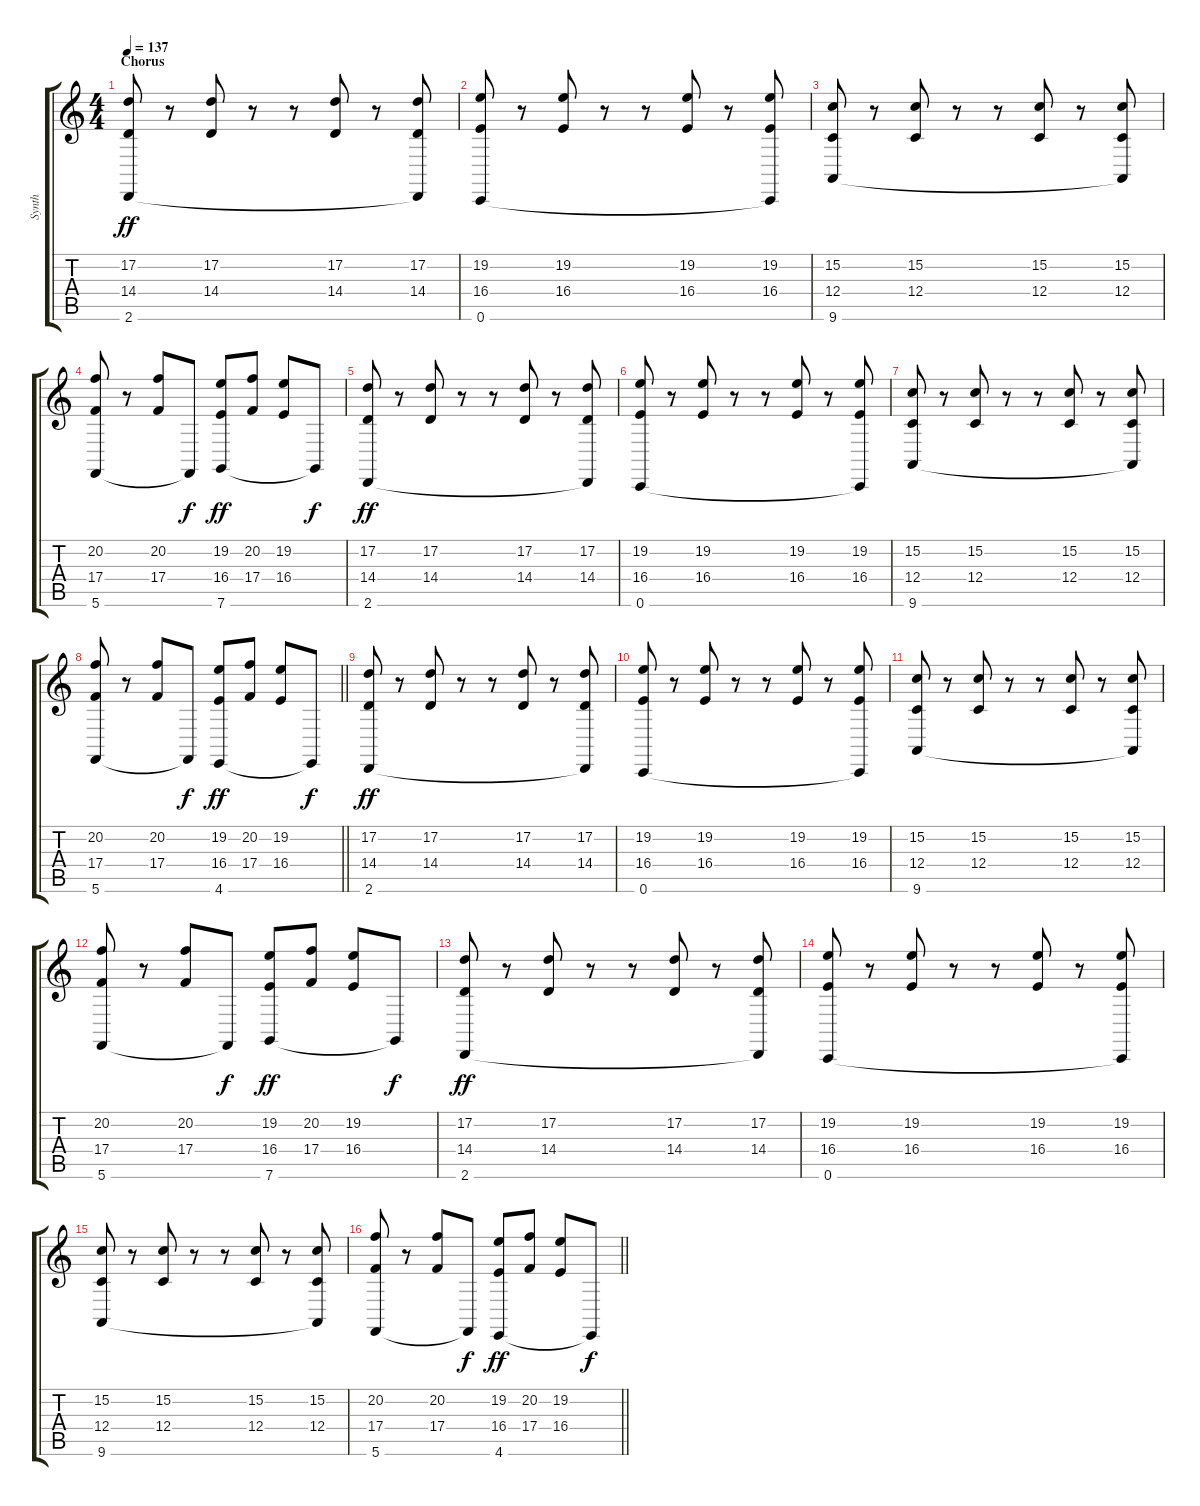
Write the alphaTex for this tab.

\track ("Synth" "Synth") {instrument lead8bassandlead}
\staff {score tabs}
\tuning (D4 A3 F3 C3 G2 C2) {hide}
\ts (4 4)
\section ("" "Chorus")
\tempo 137
\clef g2
\ks c
(17.2 14.4 2.6).8{dy ff} r.8 (17.2 14.4).8 r.8 r.8 (17.2 14.4).8 r.8 (17.2 14.4 2.6{t}).8 |
(19.2 16.4 0.6).8 r.8 (19.2 16.4).8 r.8 r.8 (19.2 16.4).8 r.8 (19.2 16.4 0.6{t}).8 |
(15.2 12.4 9.6).8 r.8 (15.2 12.4).8 r.8 r.8 (15.2 12.4).8 r.8 (15.2 12.4 9.6{t}).8 |
(20.2 17.4 5.6).8 r.8 (20.2 17.4).8 5.6{t}.8{dy f} (19.2 16.4 7.6).8{dy ff} (20.2 17.4).8 (19.2 16.4).8 7.6{t}.8{dy f} |
(17.2 14.4 2.6).8{dy ff} r.8 (17.2 14.4).8 r.8 r.8 (17.2 14.4).8 r.8 (17.2 14.4 2.6{t}).8 |
(19.2 16.4 0.6).8 r.8 (19.2 16.4).8 r.8 r.8 (19.2 16.4).8 r.8 (19.2 16.4 0.6{t}).8 |
(15.2 12.4 9.6).8 r.8 (15.2 12.4).8 r.8 r.8 (15.2 12.4).8 r.8 (15.2 12.4 9.6{t}).8 |
\barLineRight lightlight
(20.2 17.4 5.6).8 r.8 (20.2 17.4).8 5.6{t}.8{dy f} (19.2 16.4 4.6).8{dy ff} (20.2 17.4).8 (19.2 16.4).8 4.6{t}.8{dy f} |
(17.2 14.4 2.6).8{dy ff} r.8 (17.2 14.4).8 r.8 r.8 (17.2 14.4).8 r.8 (17.2 14.4 2.6{t}).8 |
(19.2 16.4 0.6).8 r.8 (19.2 16.4).8 r.8 r.8 (19.2 16.4).8 r.8 (19.2 16.4 0.6{t}).8 |
(15.2 12.4 9.6).8 r.8 (15.2 12.4).8 r.8 r.8 (15.2 12.4).8 r.8 (15.2 12.4 9.6{t}).8 |
(20.2 17.4 5.6).8 r.8 (20.2 17.4).8 5.6{t}.8{dy f} (19.2 16.4 7.6).8{dy ff} (20.2 17.4).8 (19.2 16.4).8 7.6{t}.8{dy f} |
(17.2 14.4 2.6).8{dy ff} r.8 (17.2 14.4).8 r.8 r.8 (17.2 14.4).8 r.8 (17.2 14.4 2.6{t}).8 |
(19.2 16.4 0.6).8 r.8 (19.2 16.4).8 r.8 r.8 (19.2 16.4).8 r.8 (19.2 16.4 0.6{t}).8 |
(15.2 12.4 9.6).8 r.8 (15.2 12.4).8 r.8 r.8 (15.2 12.4).8 r.8 (15.2 12.4 9.6{t}).8 |
\barLineRight lightlight
(20.2 17.4 5.6).8 r.8 (20.2 17.4).8 5.6{t}.8{dy f} (19.2 16.4 4.6).8{dy ff} (20.2 17.4).8 (19.2 16.4).8 4.6{t}.8{dy f}
